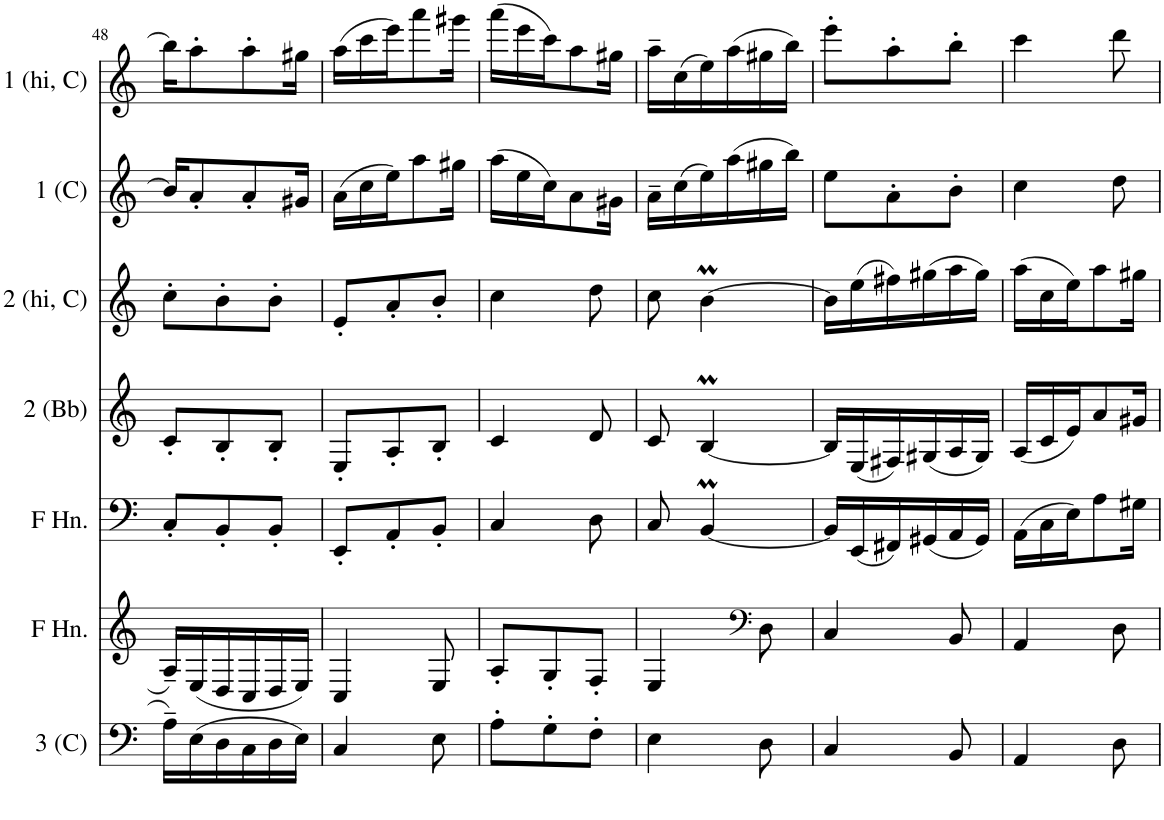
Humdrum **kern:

**kern	**kern	**kern	**kern	**kern	**kern	**kern
*part7	*part6	*part5	*part4	*part3	*part2	*part1
*staff7	*staff6	*staff5	*staff4	*staff3	*staff2	*staff1
*I"Part 3 in C	*I"Horn in F	*I"Horn in F	*I"Part 2 in Bb	*I"Part 2 (Higher) in C	*I"Part 1 in C	*I"Part 1 (Higher) in C
*I'3 (C)	*	*	*I'2 (Bb)	*I'2 (hi, C)	*I'1 (C)	*I'1 (hi, C)
!!LO:PB:g=z
*clefF4	*clefG2	*clefG2	*clefG2	*clefG2	*clefG2	*clefG2
*	*ITrd4c7	*ITrd4c7	*ITrd1c2	*	*	*
*k[]	*k[]	*k[]	*k[]	*k[]	*k[]	*k[]
*M3/8	*M3/8	*M3/8	*M3/8	*M3/8	*M3/8	*M3/8
=48	=48	=48	=48	=48	=48	=48
16A~\LL	16A~/LL	8C'/L	8c'/L	8cc'\L	16b/KL]	16bb\KL]
(16E\	(16E/	.	.	.	8a'/	8aa'\
16D\	16D/	8BB'/	8B'/	8b'\	.	.
16C\	16C/	.	.	.	8a'/	8aa'\
16D\	16D/	8BB'/J	8B'/J	8b'\J	.	.
16E\JJ)	16E/JJ)	.	.	.	16g#X/Jk	16gg#X\Jk
=49	=49	=49	=49	=49	=49	=49
4C/	4C/	8EE'/L	8E'/L	8e'/L	(16a\LL	(16aa\LL
.	.	.	.	.	16cc\	16ccc\
.	.	8AA'/	8A'/	8a'/	16ee\J)	16eee\J)
.	.	.	.	.	8aa\	8aaa\
8E\	8E/	8BB'/J	8B'/J	8b'/J	.	.
.	.	.	.	.	16gg#X\Jk	16ggg#X\Jk
=50	=50	=50	=50	=50	=50	=50
8A'\L	8A'/L	4C/	4c/	4cc\	(16aa\LL	(16aaa\LL
.	.	.	.	.	16ee\	16eee\
8G'\	8G'/	.	.	.	16cc\J)	16ccc\J)
.	.	.	.	.	8a\	8aa\
8F'\J	8F'/J	8D\	8d/	8dd\	.	.
.	.	.	.	.	16g#X\Jk	16gg#X\Jk
=51	=51	=51	=51	=51	=51	=51
4E\	4E/	8C/	8c/	8cc\	16a~\LL	16aa~\LL
.	.	.	.	.	(16cc\	(16cc\
.	.	[4BBm/	[4Bm/	[4bm\	16ee\)	16ee\)
.	.	.	.	.	(16aa\	(16aa\
*	*clefF4	*	*	*	*	*
8D\	8D\	.	.	.	16gg#X\	16gg#X\
.	.	.	.	.	16bb\JJ)	16bb\JJ)
=52	=52	=52	=52	=52	=52	=52
4C/	4C/	16BB/LL]	16B/LL]	16b\LL]	8ee\L	8eee'\L
.	.	(16EE/	(16E/	(16ee\	.	.
.	.	16FF#X/)	16F#X/)	16ff#X\)	8a'\	8aa'\
.	.	(16GG#X/	(16G#X/	(16gg#X\	.	.
8BB/	8BB/	16AA/	16A/	16aa\	8b'\J	8bb'\J
.	.	16GG#/JJ)	16G#/JJ)	16gg#\JJ)	.	.
=53	=53	=53	=53	=53	=53	=53
4AA/	4AA/	(16AA\LL	(16A/LL	(16aa\LL	4cc\	4ccc\
.	.	16C\	16c/	16cc\	.	.
.	.	16E\J)	16e/J)	16ee\J)	.	.
.	.	8A\	8a/	8aa\	.	.
8D\	8D\	.	.	.	8dd\	8ddd\
.	.	16G#X\Jk	16g#X/Jk	16gg#X\Jk	.	.
=	=	=	=	=	=	=
*-	*-	*-	*-	*-	*-	*-
